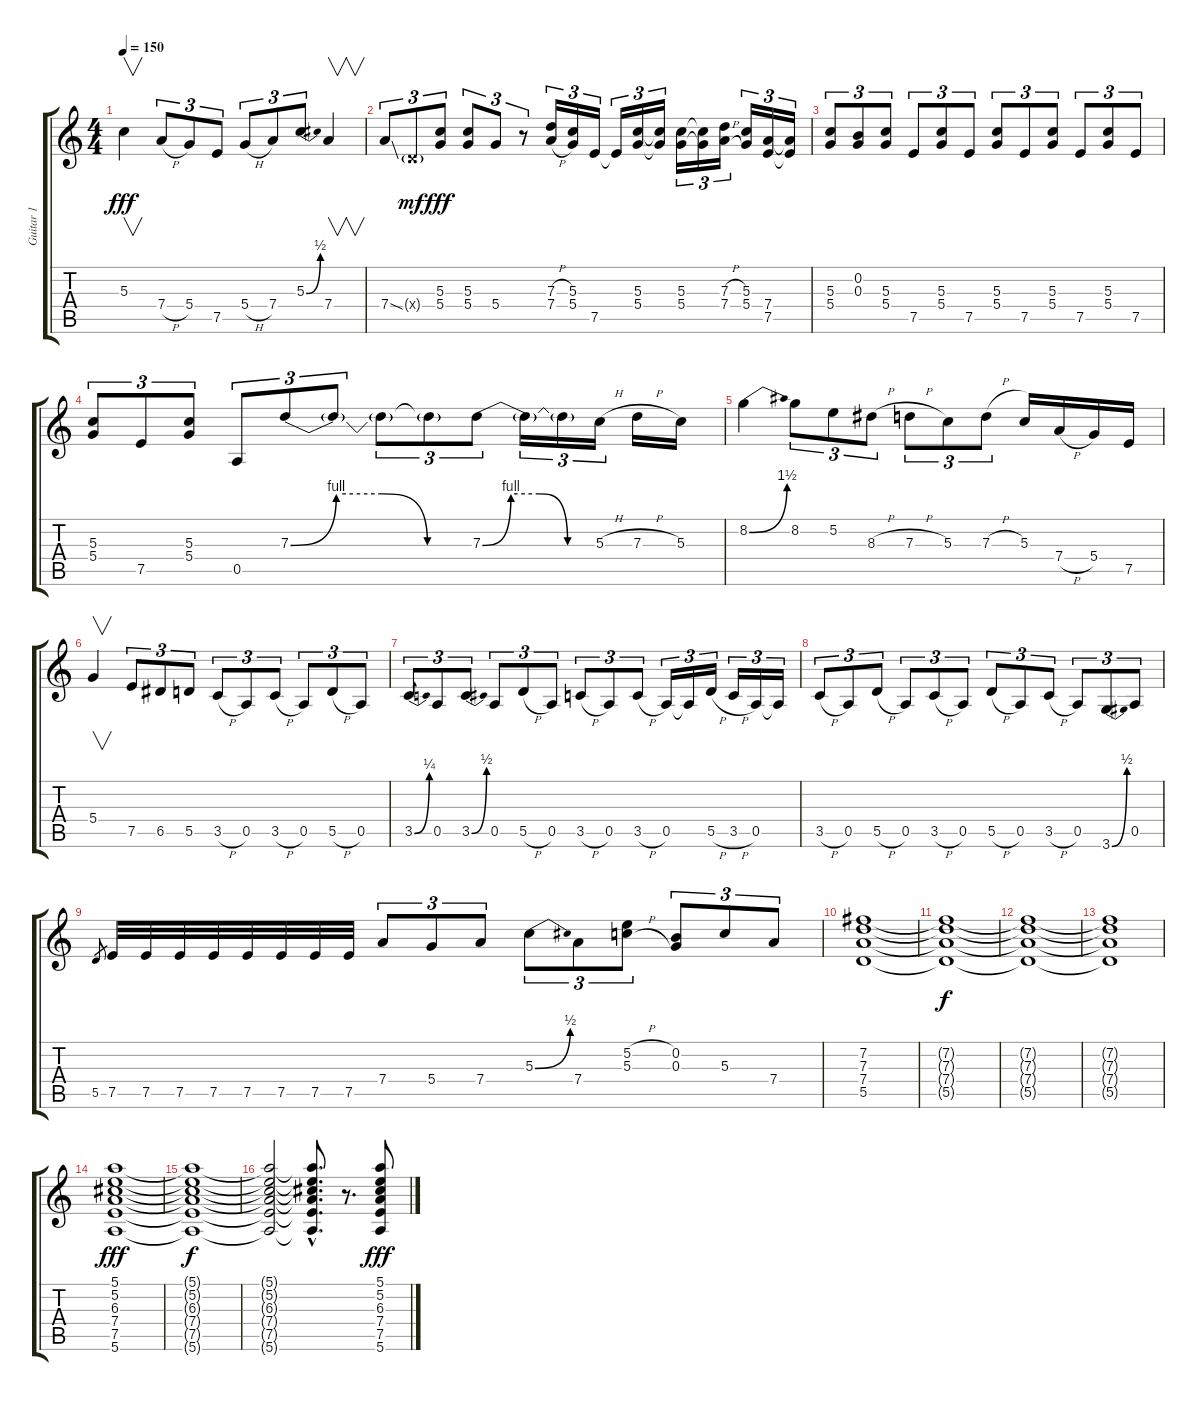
\track ("Guitar 1" "Guitar 1") {instrument distortionguitar}
\staff {score tabs}
\tuning (E4 B3 G3 D3 A2 E2) {hide}
\ts (4 4)
\tempo 150
\clef g2
\ks c
5.3.4{v dy fff} 7.4{h}.8{tu (3 2)} 5.4.8{tu (3 2)} 7.5.8{tu (3 2)} 5.4{h}.8{tu (3 2)} 7.4.8{tu (3 2)} 5.3{be (bend 0 0 60 2)}.8{tu (3 2)} 7.4.4{v} |
7.4{ss}.8{tu (3 2)} 0.4{g x}.8{tu (3 2) dy mf} (5.3 5.4).8{tu (3 2) dy fff} (5.3 5.4).8{tu (3 2)} 5.4.8{tu (3 2)} r.8{tu (3 2)} (7.3{h} 7.4{h}).16{tu (3 2)} (5.3 5.4).16{tu (3 2)} 7.5.16{tu (3 2)} 7.5{t}.16{tu (3 2)} (5.3 5.4).16{tu (3 2)} (5.3{t} 5.4{t}).16{tu (3 2)} (5.3 5.4).16{tu (3 2)} (5.3{t} 5.4{t}).16{tu (3 2)} (7.3{h} 7.4{h}).16{tu (3 2)} (5.3 5.4).16{tu (3 2)} (7.4 7.5).16{tu (3 2)} (7.4{t} 7.5{t}).16{tu (3 2)} |
(5.3 5.4).8{tu (3 2)} (0.2 0.3).8{tu (3 2)} (5.3 5.4).8{tu (3 2)} 7.5.8{tu (3 2)} (5.3 5.4).8{tu (3 2)} 7.5.8{tu (3 2)} (5.3 5.4).8{tu (3 2)} 7.5.8{tu (3 2)} (5.3 5.4).8{tu (3 2)} 7.5.8{tu (3 2)} (5.3 5.4).8{tu (3 2)} 7.5.8{tu (3 2)} |
(5.3 5.4).8{tu (3 2)} 7.5.8{tu (3 2)} (5.3 5.4).8{tu (3 2)} 0.5.8{tu (3 2)} 7.3{be (custom 0 0 15 4 30 4 45 0 60 0)}.8{tu (3 2)} 7.3{t}.8{tu (3 2)} 7.3{t}.8{tu (3 2)} 7.3{t}.8{tu (3 2)} 7.3{be (custom 0 0 15 4 30 4 45 0 60 0)}.8{tu (3 2)} 7.3{t}.16{tu (3 2)} 7.3{t}.16{tu (3 2)} 5.3{h}.16{tu (3 2)} 7.3{h}.16 5.3.16 |
8.2{be (bend 0 0 60 6)}.4 8.2.8{tu (3 2)} 5.2.8{tu (3 2)} 8.3{h}.8{tu (3 2)} 7.3{h}.8{tu (3 2)} 5.3.8{tu (3 2)} 7.3{h}.8{tu (3 2)} 5.3.16 7.4{h}.16 5.4.16 7.5.16 |
5.4.4{v} 7.5.8{tu (3 2)} 6.5.8{tu (3 2)} 5.5.8{tu (3 2)} 3.5{h}.8{tu (3 2)} 0.5.8{tu (3 2)} 3.5{h}.8{tu (3 2)} 0.5.8{tu (3 2)} 5.5{h}.8{tu (3 2)} 0.5.8{tu (3 2)} |
3.5{be (bend 0 0 60 1)}.8{tu (3 2)} 0.5.8{tu (3 2)} 3.5{be (bend 0 0 60 2)}.8{tu (3 2)} 0.5.8{tu (3 2)} 5.5{h}.8{tu (3 2)} 0.5.8{tu (3 2)} 3.5{h}.8{tu (3 2)} 0.5.8{tu (3 2)} 3.5{h}.8{tu (3 2)} 0.5.16{tu (3 2)} 0.5{t}.16{tu (3 2)} 5.5{h}.16{tu (3 2)} 3.5{h}.16{tu (3 2)} 0.5.16{tu (3 2)} 0.5{t}.16{tu (3 2)} |
3.5{h}.8{tu (3 2)} 0.5.8{tu (3 2)} 5.5{h}.8{tu (3 2)} 0.5.8{tu (3 2)} 3.5{h}.8{tu (3 2)} 0.5.8{tu (3 2)} 5.5{h}.8{tu (3 2)} 0.5.8{tu (3 2)} 3.5{h}.8{tu (3 2)} 0.5.8{tu (3 2)} 3.6{be (bend 0 0 60 2)}.8{tu (3 2)} 0.5.8{tu (3 2)} |
5.5.8{gr} 7.5.32 7.5.32 7.5.32 7.5.32 7.5.32 7.5.32 7.5.32 7.5.32 7.4.8{tu (3 2)} 5.4.8{tu (3 2)} 7.4.8{tu (3 2)} 5.3{be (bend 0 0 60 2)}.8{tu (3 2)} 7.4.8{tu (3 2)} (5.2{h} 5.3{h}).8{tu (3 2)} (0.2 0.3).8{tu (3 2)} 5.3.8{tu (3 2)} 7.4.8{tu (3 2)} |
(7.2 7.3 7.4 5.5).1 |
(7.2{t} 7.3{t} 7.4{t} 5.5{t}).1{dy f} |
(7.2{t} 7.3{t} 7.4{t} 5.5{t}).1 |
(7.2{t} 7.3{t} 7.4{t} 5.5{t}).1 |
(5.1 5.2 6.3 7.4 7.5 5.6).1{dy fff} |
(5.1{t} 5.2{t} 6.3{t} 7.4{t} 7.5{t} 5.6{t}).1{dy f} |
(5.1{t} 5.2{t} 6.3{t} 7.4{t} 7.5{t} 5.6{t}).2 (5.1{hac t} 5.2{hac t} 6.3{hac t} 7.4{hac t} 7.5{hac t} 5.6{hac t}).8{d} r.8{d} (5.1 5.2 6.3 7.4 7.5 5.6).8{dy fff}
